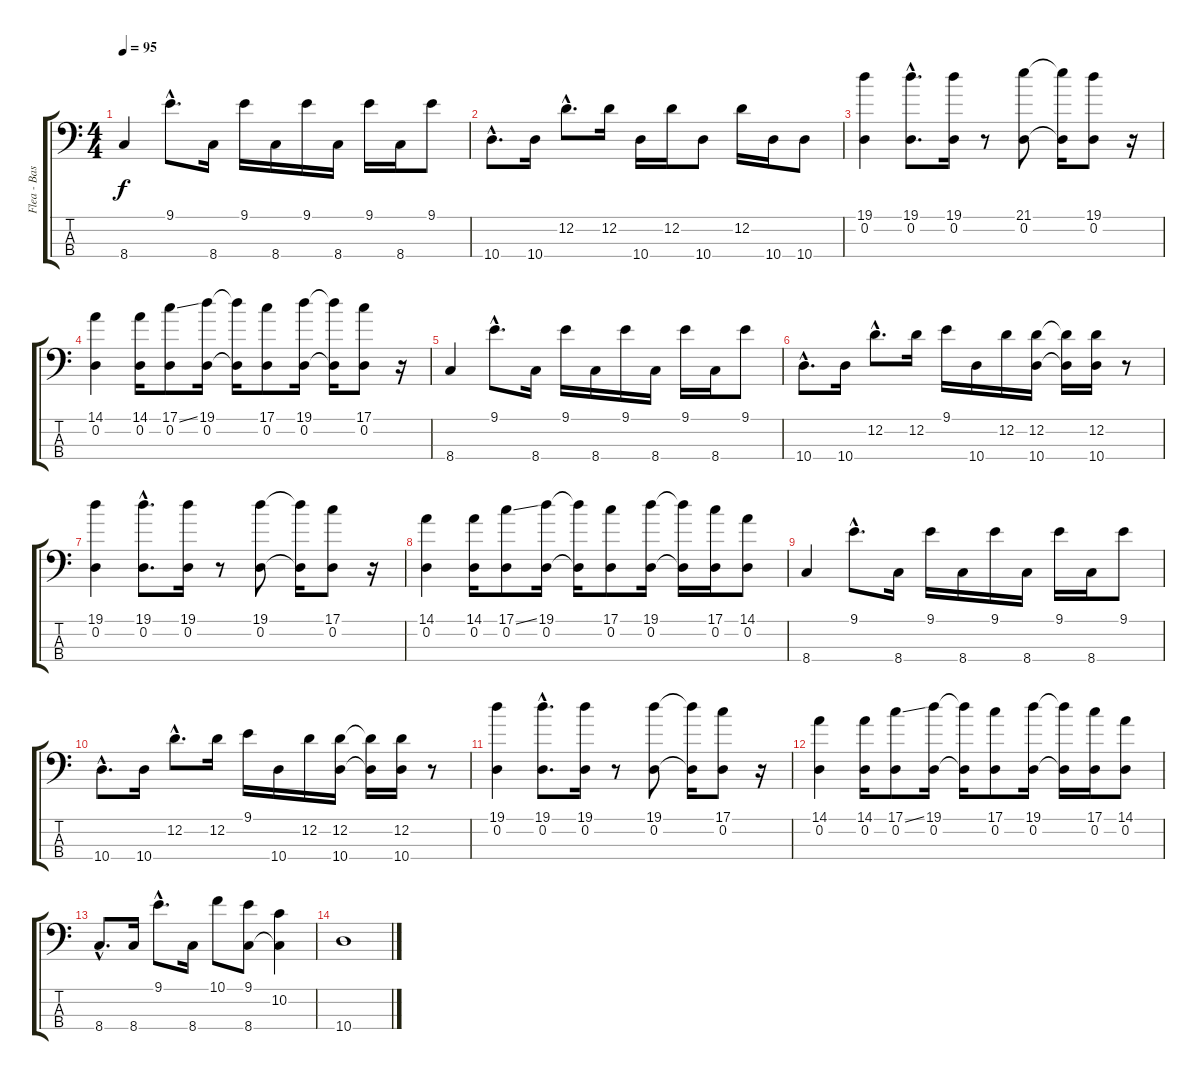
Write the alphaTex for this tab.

\track ("Flea - Bass" "Flea - Bas") {instrument electricbassfinger}
\staff {score tabs}
\tuning (G2 D2 A1 E1) {hide}
\ts (4 4)
\tempo 95
\clef f4
\ks c
8.4.4{dy f} 9.1{hac}.8{d} 8.4.16 9.1.16 8.4.16 9.1.16 8.4.16 9.1.16 8.4.16 9.1.8 |
10.4{hac}.8{d} 10.4.16 12.2{hac}.8{d} 12.2.16 10.4.16 12.2.16 10.4.8 12.2.16 10.4.16 10.4.8 |
(19.1 0.2).4 (19.1{hac} 0.2{hac}).8{d} (19.1 0.2).16 r.8 (21.1 0.2).8 (21.1{t} 0.2{t}).16 (19.1 0.2).8 r.16 |
(14.1 0.2).4 (14.1 0.2).16 (17.1{ss} 0.2).8 (19.1 0.2).16 (19.1{t} 0.2{t}).16 (17.1 0.2).8 (19.1 0.2).16 (19.1{t} 0.2{t}).16 (17.1 0.2).8 r.16 |
8.4.4 9.1{hac}.8{d} 8.4.16 9.1.16 8.4.16 9.1.16 8.4.16 9.1.16 8.4.16 9.1.8 |
10.4{hac}.8{d} 10.4.16 12.2{hac}.8{d} 12.2.16 9.1.16 10.4.16 12.2.16 (12.2 10.4).16 (12.2{t} 10.4{t}).16 (12.2 10.4).16 r.8 |
(19.1 0.2).4 (19.1{hac} 0.2{hac}).8{d} (19.1 0.2).16 r.8 (19.1 0.2).8 (19.1{t} 0.2{t}).16 (17.1 0.2).8 r.16 |
(14.1 0.2).4 (14.1 0.2).16 (17.1{ss} 0.2).8 (19.1 0.2).16 (19.1{t} 0.2{t}).16 (17.1 0.2).8 (19.1 0.2).16 (19.1{t} 0.2{t}).16 (17.1 0.2).16 (14.1 0.2).8 |
8.4.4 9.1{hac}.8{d} 8.4.16 9.1.16 8.4.16 9.1.16 8.4.16 9.1.16 8.4.16 9.1.8 |
10.4{hac}.8{d} 10.4.16 12.2{hac}.8{d} 12.2.16 9.1.16 10.4.16 12.2.16 (12.2 10.4).16 (12.2{t} 10.4{t}).16 (12.2 10.4).16 r.8 |
(19.1 0.2).4 (19.1{hac} 0.2{hac}).8{d} (19.1 0.2).16 r.8 (19.1 0.2).8 (19.1{t} 0.2{t}).16 (17.1 0.2).8 r.16 |
(14.1 0.2).4 (14.1 0.2).16 (17.1{ss} 0.2).8 (19.1 0.2).16 (19.1{t} 0.2{t}).16 (17.1 0.2).8 (19.1 0.2).16 (19.1{t} 0.2{t}).16 (17.1 0.2).16 (14.1 0.2).8 |
8.4{hac}.8{d} 8.4.16 9.1{hac}.8{d} 8.4.16 10.1.8 (9.1 8.4).8 (10.2 8.4{t}).4 |
10.4.1
